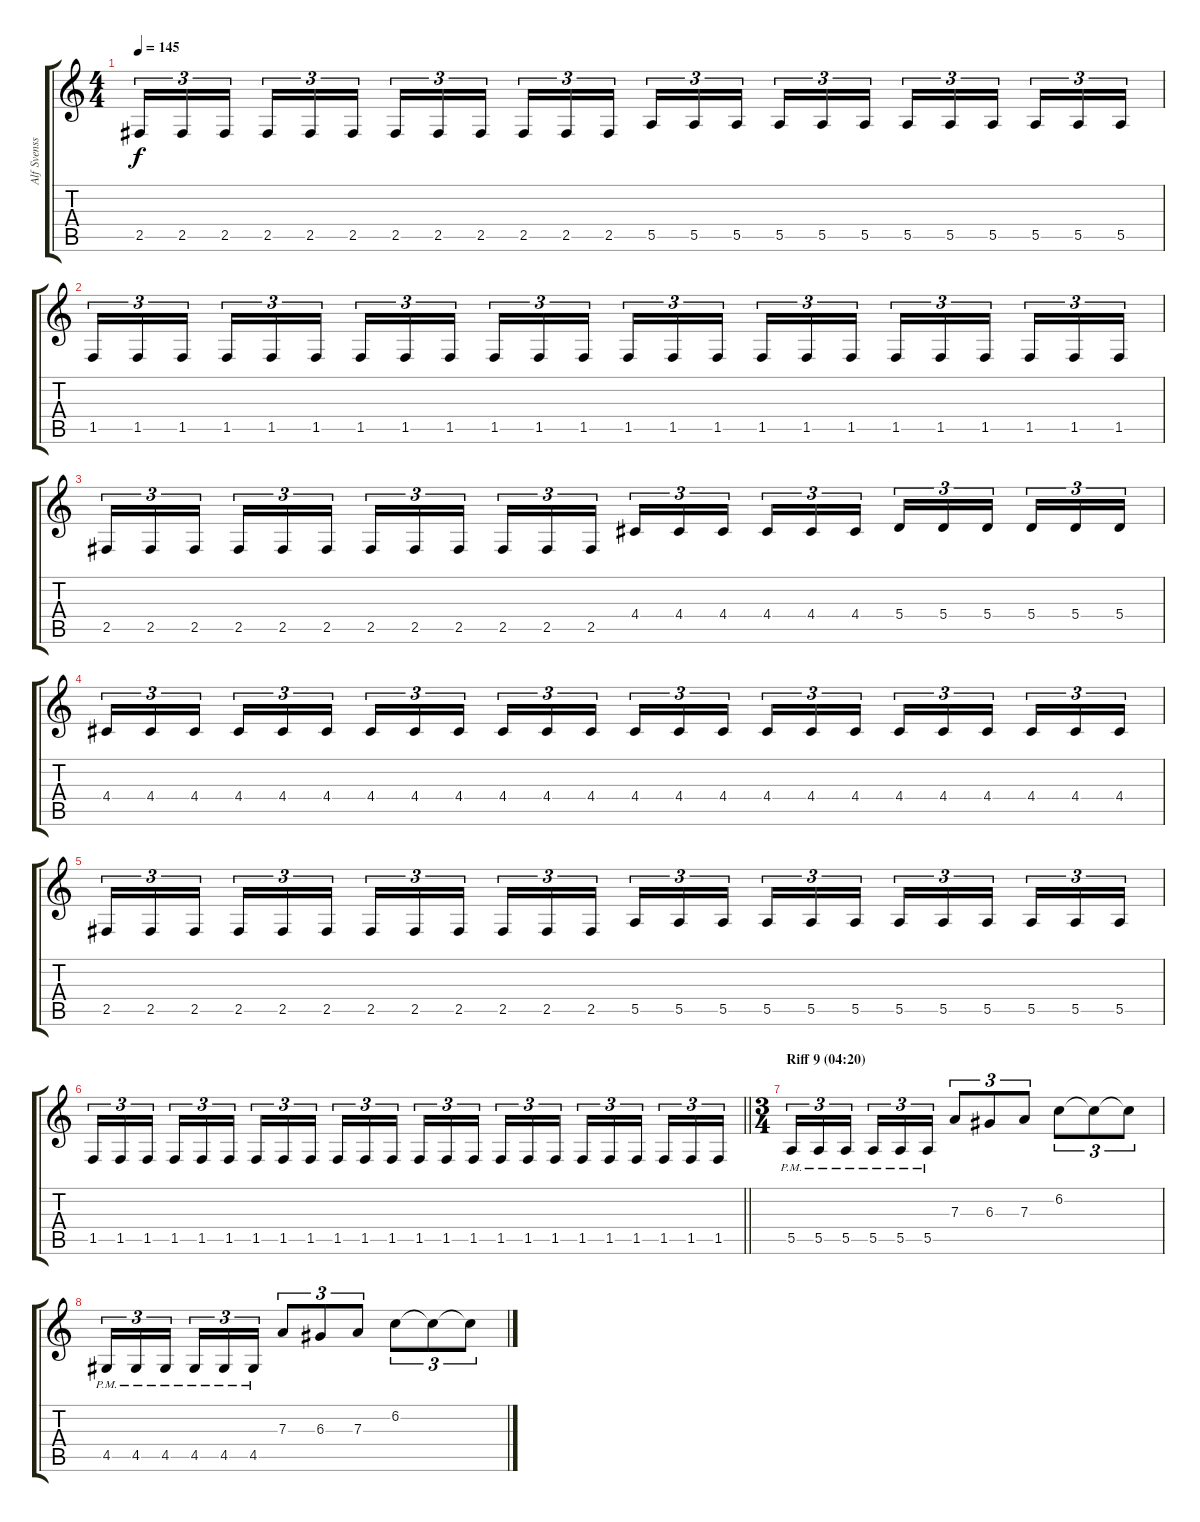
\track ("Alf Svensson" "Alf Svenss") {instrument distortionguitar}
\staff {score tabs}
\tuning (B3 Gb3 D3 A2 E2 B1) {hide}
\ts (4 4)
\tempo 145
\clef g2
\ks c
2.5.16{tu (3 2) dy f} 2.5.16{tu (3 2)} 2.5.16{tu (3 2) beam splitsecondary} 2.5.16{tu (3 2)} 2.5.16{tu (3 2)} 2.5.16{tu (3 2)} 2.5.16{tu (3 2)} 2.5.16{tu (3 2)} 2.5.16{tu (3 2) beam splitsecondary} 2.5.16{tu (3 2)} 2.5.16{tu (3 2)} 2.5.16{tu (3 2)} 5.5.16{tu (3 2)} 5.5.16{tu (3 2)} 5.5.16{tu (3 2) beam splitsecondary} 5.5.16{tu (3 2)} 5.5.16{tu (3 2)} 5.5.16{tu (3 2)} 5.5.16{tu (3 2)} 5.5.16{tu (3 2)} 5.5.16{tu (3 2) beam splitsecondary} 5.5.16{tu (3 2)} 5.5.16{tu (3 2)} 5.5.16{tu (3 2)} |
1.5.16{tu (3 2)} 1.5.16{tu (3 2)} 1.5.16{tu (3 2) beam splitsecondary} 1.5.16{tu (3 2)} 1.5.16{tu (3 2)} 1.5.16{tu (3 2)} 1.5.16{tu (3 2)} 1.5.16{tu (3 2)} 1.5.16{tu (3 2) beam splitsecondary} 1.5.16{tu (3 2)} 1.5.16{tu (3 2)} 1.5.16{tu (3 2)} 1.5.16{tu (3 2)} 1.5.16{tu (3 2)} 1.5.16{tu (3 2) beam splitsecondary} 1.5.16{tu (3 2)} 1.5.16{tu (3 2)} 1.5.16{tu (3 2)} 1.5.16{tu (3 2)} 1.5.16{tu (3 2)} 1.5.16{tu (3 2) beam splitsecondary} 1.5.16{tu (3 2)} 1.5.16{tu (3 2)} 1.5.16{tu (3 2)} |
2.5.16{tu (3 2)} 2.5.16{tu (3 2)} 2.5.16{tu (3 2) beam splitsecondary} 2.5.16{tu (3 2)} 2.5.16{tu (3 2)} 2.5.16{tu (3 2)} 2.5.16{tu (3 2)} 2.5.16{tu (3 2)} 2.5.16{tu (3 2) beam splitsecondary} 2.5.16{tu (3 2)} 2.5.16{tu (3 2)} 2.5.16{tu (3 2)} 4.4.16{tu (3 2)} 4.4.16{tu (3 2)} 4.4.16{tu (3 2) beam splitsecondary} 4.4.16{tu (3 2)} 4.4.16{tu (3 2)} 4.4.16{tu (3 2)} 5.4.16{tu (3 2)} 5.4.16{tu (3 2)} 5.4.16{tu (3 2) beam splitsecondary} 5.4.16{tu (3 2)} 5.4.16{tu (3 2)} 5.4.16{tu (3 2)} |
4.4.16{tu (3 2)} 4.4.16{tu (3 2)} 4.4.16{tu (3 2) beam splitsecondary} 4.4.16{tu (3 2)} 4.4.16{tu (3 2)} 4.4.16{tu (3 2)} 4.4.16{tu (3 2)} 4.4.16{tu (3 2)} 4.4.16{tu (3 2) beam splitsecondary} 4.4.16{tu (3 2)} 4.4.16{tu (3 2)} 4.4.16{tu (3 2)} 4.4.16{tu (3 2)} 4.4.16{tu (3 2)} 4.4.16{tu (3 2) beam splitsecondary} 4.4.16{tu (3 2)} 4.4.16{tu (3 2)} 4.4.16{tu (3 2)} 4.4.16{tu (3 2)} 4.4.16{tu (3 2)} 4.4.16{tu (3 2) beam splitsecondary} 4.4.16{tu (3 2)} 4.4.16{tu (3 2)} 4.4.16{tu (3 2)} |
2.5.16{tu (3 2)} 2.5.16{tu (3 2)} 2.5.16{tu (3 2) beam splitsecondary} 2.5.16{tu (3 2)} 2.5.16{tu (3 2)} 2.5.16{tu (3 2)} 2.5.16{tu (3 2)} 2.5.16{tu (3 2)} 2.5.16{tu (3 2) beam splitsecondary} 2.5.16{tu (3 2)} 2.5.16{tu (3 2)} 2.5.16{tu (3 2)} 5.5.16{tu (3 2)} 5.5.16{tu (3 2)} 5.5.16{tu (3 2) beam splitsecondary} 5.5.16{tu (3 2)} 5.5.16{tu (3 2)} 5.5.16{tu (3 2)} 5.5.16{tu (3 2)} 5.5.16{tu (3 2)} 5.5.16{tu (3 2) beam splitsecondary} 5.5.16{tu (3 2)} 5.5.16{tu (3 2)} 5.5.16{tu (3 2)} |
\barLineRight lightlight
1.5.16{tu (3 2)} 1.5.16{tu (3 2)} 1.5.16{tu (3 2) beam splitsecondary} 1.5.16{tu (3 2)} 1.5.16{tu (3 2)} 1.5.16{tu (3 2)} 1.5.16{tu (3 2)} 1.5.16{tu (3 2)} 1.5.16{tu (3 2) beam splitsecondary} 1.5.16{tu (3 2)} 1.5.16{tu (3 2)} 1.5.16{tu (3 2)} 1.5.16{tu (3 2)} 1.5.16{tu (3 2)} 1.5.16{tu (3 2) beam splitsecondary} 1.5.16{tu (3 2)} 1.5.16{tu (3 2)} 1.5.16{tu (3 2)} 1.5.16{tu (3 2)} 1.5.16{tu (3 2)} 1.5.16{tu (3 2) beam splitsecondary} 1.5.16{tu (3 2)} 1.5.16{tu (3 2)} 1.5.16{tu (3 2)} |
\ts (3 4)
\section ("" "Riff 9 (04:20)")
5.5{pm}.16{tu (3 2)} 5.5{pm}.16{tu (3 2)} 5.5{pm}.16{tu (3 2) beam splitsecondary} 5.5{pm}.16{tu (3 2)} 5.5{pm}.16{tu (3 2)} 5.5{pm}.16{tu (3 2)} 7.3.8{tu (3 2)} 6.3.8{tu (3 2)} 7.3.8{tu (3 2)} 6.2.8{tu (3 2)} 6.2{t}.8{tu (3 2)} 6.2{t}.8{tu (3 2)} |
4.5{pm}.16{tu (3 2)} 4.5{pm}.16{tu (3 2)} 4.5{pm}.16{tu (3 2) beam splitsecondary} 4.5{pm}.16{tu (3 2)} 4.5{pm}.16{tu (3 2)} 4.5{pm}.16{tu (3 2)} 7.3.8{tu (3 2)} 6.3.8{tu (3 2)} 7.3.8{tu (3 2)} 6.2.8{tu (3 2)} 6.2{t}.8{tu (3 2)} 6.2{t}.8{tu (3 2)}
